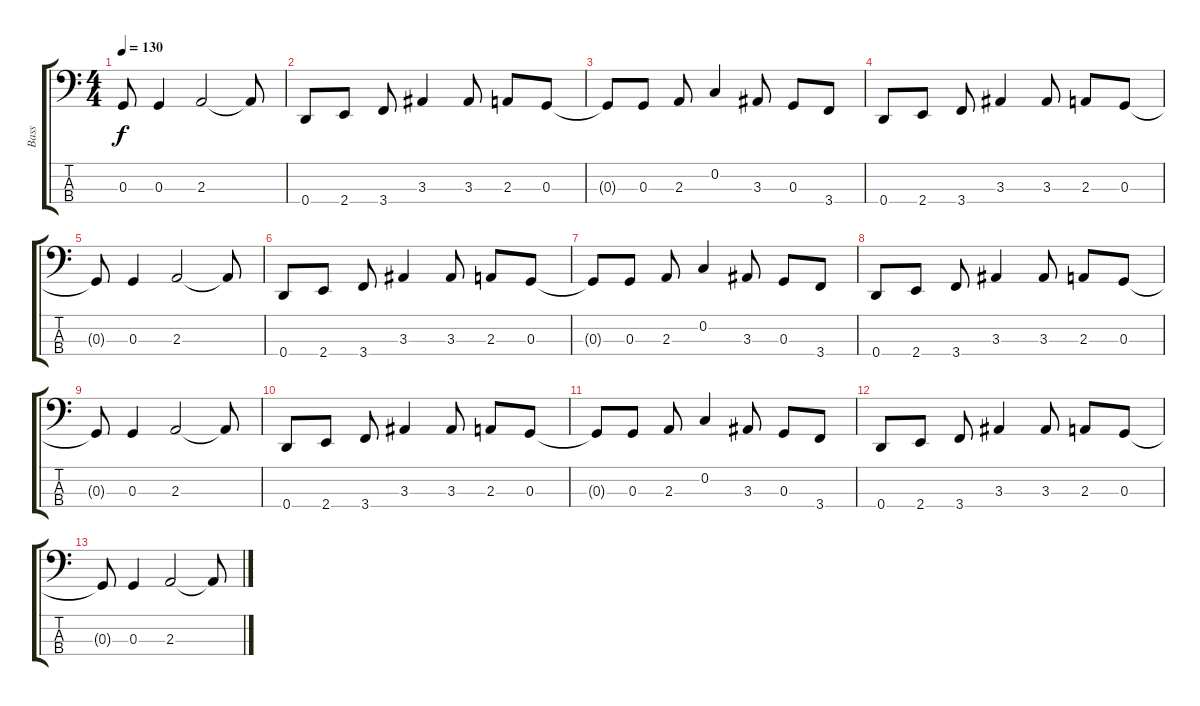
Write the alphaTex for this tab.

\track ("Bass" "Bass") {instrument electricbassfinger}
\staff {score tabs}
\tuning (F2 C2 G1 D1) {hide}
\ts (4 4)
\tempo 130
\clef f4
\ks c
0.3{t}.8{dy f} 0.3.4 2.3.2 2.3{t}.8 |
0.4.8 2.4.8 3.4.8 3.3.4 3.3.8 2.3.8 0.3.8 |
0.3{t}.8 0.3.8 2.3.8 0.2.4 3.3.8 0.3.8 3.4.8 |
0.4.8 2.4.8 3.4.8 3.3.4 3.3.8 2.3.8 0.3.8 |
0.3{t}.8 0.3.4 2.3.2 2.3{t}.8 |
0.4.8 2.4.8 3.4.8 3.3.4 3.3.8 2.3.8 0.3.8 |
0.3{t}.8 0.3.8 2.3.8 0.2.4 3.3.8 0.3.8 3.4.8 |
0.4.8 2.4.8 3.4.8 3.3.4 3.3.8 2.3.8 0.3.8 |
0.3{t}.8 0.3.4 2.3.2 2.3{t}.8 |
0.4.8 2.4.8 3.4.8 3.3.4 3.3.8 2.3.8 0.3.8 |
0.3{t}.8 0.3.8 2.3.8 0.2.4 3.3.8 0.3.8 3.4.8 |
0.4.8 2.4.8 3.4.8 3.3.4 3.3.8 2.3.8 0.3.8 |
0.3{t}.8 0.3.4 2.3.2 2.3{t}.8
